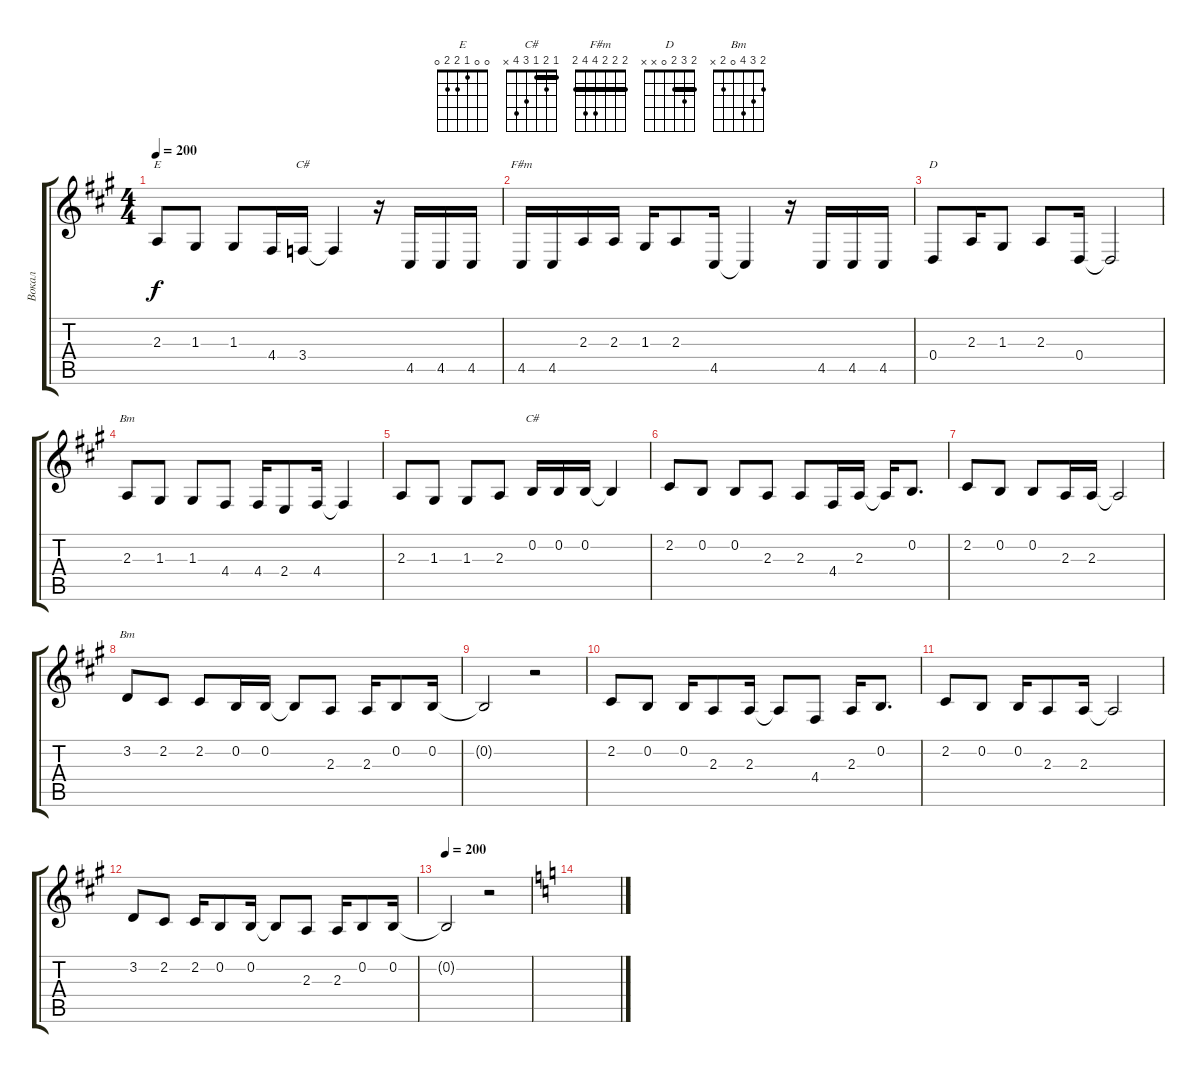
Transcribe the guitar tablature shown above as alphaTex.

\track ("Вокал" "Вокал") {instrument harmonica}
\staff {score tabs}
\tuning (E4 B3 G3 D3 A2 E2) {hide}
\chord ("E" 0 0 1 2 2 0)
\chord ("C#" 4 6 6 6 4 x) {firstfret 4 barre 4}
\chord ("F#m" 2 2 2 4 4 2) {barre 2}
\chord ("D" 2 3 2 0 x x) {barre 2}
\chord ("Bm" 2 3 4 4 2 x) {barre 2}
\chord ("C#" 1 2 1 3 4 x) {barre 1}
\chord ("Bm" 2 3 4 0 2 x)
\ts (4 4)
\tempo 200
\clef g2
\ks f#minor
2.3.8{ch "E" dy f} 1.3.8 1.3.8 4.4.16 3.4.16{ch "C#"} 3.4{t}.4 r.16 4.5.16 4.5.16 4.5.16 |
4.5.16{ch "F#m"} 4.5.16 2.3.16 2.3.16 1.3.16 2.3.8 4.5.16 4.5{t}.4 r.16 4.5.16 4.5.16 4.5.16 |
0.4.8{ch "D"} 2.3.16 1.3.8 2.3.8 0.4.16 0.4{t}.2 |
2.3.8{ch "Bm"} 1.3.8 1.3.8 4.4.8 4.4.16 2.4.8 4.4.16 4.4{t}.4 |
2.3.8 1.3.8 1.3.8 2.3.8 0.2.16{ch "C#"} 0.2.16 0.2.16 0.2{t}.4 |
2.2.8 0.2.8 0.2.8 2.3.8 2.3.8 4.4.16 2.3.16 2.3{t}.16 0.2.8{d} |
2.2.8 0.2.8 0.2.8 2.3.16 2.3.16 2.3{t}.2 |
3.2.8{ch "Bm"} 2.2.8 2.2.8 0.2.16 0.2.16 0.2{t}.8 2.3.8 2.3.16 0.2.8 0.2.16 |
0.2{t}.2 r.2 |
2.2.8 0.2.8 0.2.16 2.3.8 2.3.16 2.3{t}.8 4.4.8 2.3.16 0.2.8{d} |
2.2.8 0.2.8 0.2.16 2.3.8 2.3.16 2.3{t}.2 |
3.2.8 2.2.8 2.2.16 0.2.8 0.2.16 0.2{t}.8 2.3.8 2.3.16 0.2.8 0.2.16 |
\tempo 200
0.2{t}.2 r.2 |
\ks c
